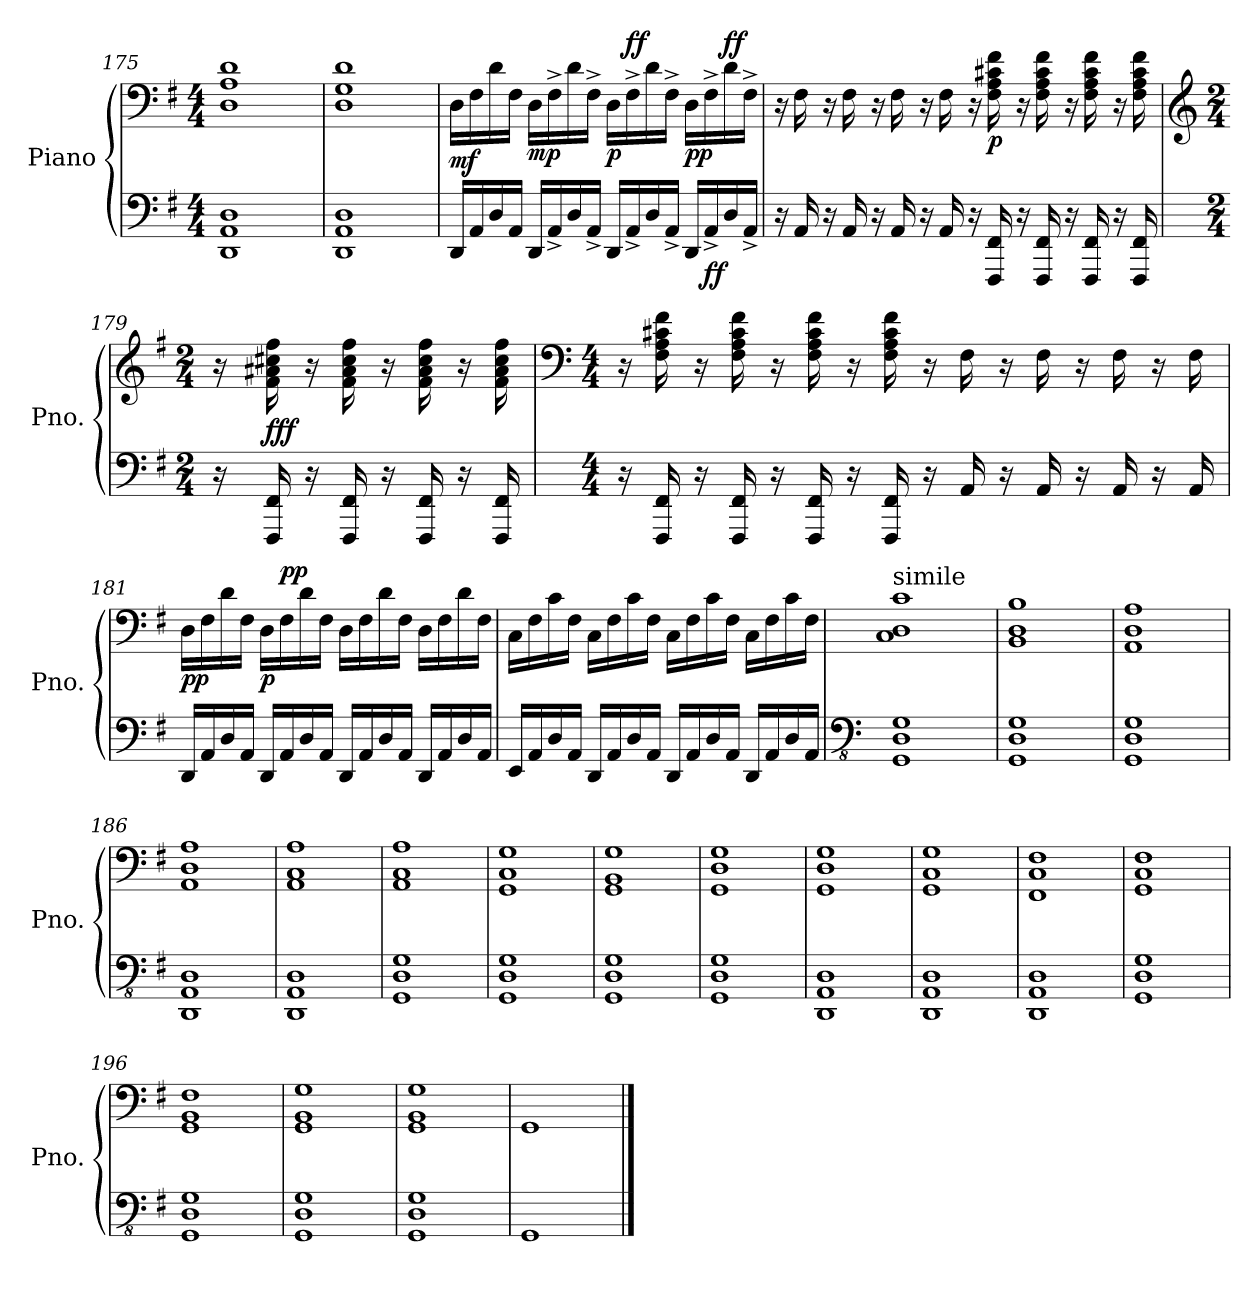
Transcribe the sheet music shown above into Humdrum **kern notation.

**kern	**kern	**dynam
*part1	*part1	*part1
*staff2	*staff1	*staff1/2
*I"Piano	*	*
*I'Pno.	*	*
!!LO:LB:g=z
*clefF4	*clefF4	*
*k[f#]	*k[f#]	*
*M4/4	*M4/4	*
=175	=175	=175
1DD 1AA 1D	1D 1A 1d	.
=176	=176	=176
1DD 1AA 1D	1D 1G 1d	.
=177	=177	=177
!	!	!LO:DY:b
16DD/LL	16D\LL	mf
16AA/	16F#\	.
16D/	16d\	.
16AA/JJ	16F#\JJ	.
!	!	!LO:DY:b
16DD/LL	16D\LL	mp
!	!	!LO:DY:b=2
!	!	!LO:DY:n=1:a
16AA^/	16F#^\	mf mf
16D/	16d\	.
16AA^/JJ	16F#^\JJ	.
!	!	!LO:DY:n=2:b
16DD/LL	16D\LL	p
!	!	!LO:DY:n=3:b=2
!	!	!LO:DY:n=4:a
16AA^/	16F#^\	f f
16D/	16d\	.
16AA^/JJ	16F#^\JJ	.
!	!	!LO:DY:n=5:b
16DD/LL	16D\LL	pp
!	!	!LO:DY:n=6:b=2
16AA^/	16F#^\	ff
!	!	!LO:DY:n=7:a
16D/	16d\	ff
16AA^/JJ	16F#^\JJ	.
=178	=178	=178
16r	16r	.
16AA/	16F#\	.
16r	16r	.
16AA/	16F#\	.
16r	16r	.
16AA/	16F#\	.
16r	16r	.
16AA/	16F#\	.
16r	16r	.
!	!	!LO:DY:b
16FFF#/ 16FF#/	16F#\ 16A\ 16c#X\ 16f#\	p
16r	16r	.
16FFF#/ 16FF#/	16F#\ 16A\ 16c#\ 16f#\	.
16r	16r	.
16FFF#/ 16FF#/	16F#\ 16A\ 16c#\ 16f#\	.
16r	16r	.
16FFF#/ 16FF#/	16F#\ 16A\ 16c#\ 16f#\	.
=179	=179	=179
*	*clefG2	*
*M2/4	*M2/4	*
16r	16r	.
!	!	!LO:DY:b
16FFF#/ 16FF#/	16f#\ 16a#X\ 16cc#X\ 16ff#\	fff
16r	16r	.
16FFF#/ 16FF#/	16f#\ 16a#\ 16cc#\ 16ff#\	.
16r	16r	.
16FFF#/ 16FF#/	16f#\ 16a#\ 16cc#\ 16ff#\	.
16r	16r	.
16FFF#/ 16FF#/	16f#\ 16a#\ 16cc#\ 16ff#\	.
!!LO:LB:g=z
=180	=180	=180
*	*clefF4	*
*M4/4	*M4/4	*
16r	16r	.
16FFF#/ 16FF#/	16F#\ 16A\ 16c#X\ 16f#\	.
16r	16r	.
16FFF#/ 16FF#/	16F#\ 16A\ 16c#\ 16f#\	.
16r	16r	.
16FFF#/ 16FF#/	16F#\ 16A\ 16c#\ 16f#\	.
16r	16r	.
16FFF#/ 16FF#/	16F#\ 16A\ 16c#\ 16f#\	.
16r	16r	.
16AA/	16F#\	.
16r	16r	.
16AA/	16F#\	.
16r	16r	.
16AA/	16F#\	.
16r	16r	.
16AA/	16F#\	.
=181	=181	=181
!	!	!LO:DY:b
16DD/LL	16D\LL	pp
!	!	!LO:DY:b=2
!	!	!LO:DY:n=1:a
16AA/	16F#\	mp mp
16D/	16d\	.
16AA/JJ	16F#\JJ	.
!	!	!LO:DY:n=2:b
16DD/LL	16D\LL	p
!	!	!LO:DY:n=3:b=2
!	!	!LO:DY:n=4:a
16AA/	16F#\	p p
16D/	16d\	.
16AA/JJ	16F#\JJ	.
16DD/LL	16D\LL	.
16AA/	16F#\	.
16D/	16d\	.
16AA/JJ	16F#\JJ	.
16DD/LL	16D\LL	.
16AA/	16F#\	.
16D/	16d\	.
16AA/JJ	16F#\JJ	.
=182	=182	=182
16EE/LL	16C\LL	.
16AA/	16F#\	.
16D/	16c\	.
16AA/JJ	16F#\JJ	.
16DD/LL	16C\LL	.
16AA/	16F#\	.
16D/	16c\	.
16AA/JJ	16F#\JJ	.
16DD/LL	16C\LL	.
16AA/	16F#\	.
16D/	16c\	.
16AA/JJ	16F#\JJ	.
16DD/LL	16C\LL	.
16AA/	16F#\	.
16D/	16c\	.
16AA/JJ	16F#\JJ	.
!!LO:LB:g=z
=183	=183	=183
*clefFv4	*	*
!	!LO:TX:a:t=simile	!
1GGG 1DD 1GG	1C 1D 1c	.
=184	=184	=184
1GGG 1DD 1GG	1BB 1D 1B	.
=185	=185	=185
1GGG 1DD 1GG	1AA 1D 1A	.
=186	=186	=186
1DDD 1AAA 1DD	1AA 1D 1A	.
=187	=187	=187
1DDD 1AAA 1DD	1AA 1C 1A	.
=188	=188	=188
1GGG 1DD 1GG	1AA 1C 1A	.
=189	=189	=189
1GGG 1DD 1GG	1GG 1C 1G	.
=190	=190	=190
1GGG 1DD 1GG	1GG 1BB 1G	.
=191	=191	=191
1GGG 1DD 1GG	1GG 1D 1G	.
=192	=192	=192
1DDD 1AAA 1DD	1GG 1D 1G	.
=193	=193	=193
1DDD 1AAA 1DD	1GG 1C 1G	.
=194	=194	=194
1DDD 1AAA 1DD	1FF# 1C 1F#	.
=195	=195	=195
1GGG 1DD 1GG	1GG 1C 1F#	.
=196	=196	=196
1GGG 1DD 1GG	1GG 1BB 1F#	.
=197	=197	=197
1GGG 1DD 1GG	1GG 1BB 1G	.
=198	=198	=198
1GGG 1DD 1GG	1GG 1BB 1G	.
=199	=199	=199
1GGG	1GG	.
==	==	==
*-	*-	*-
